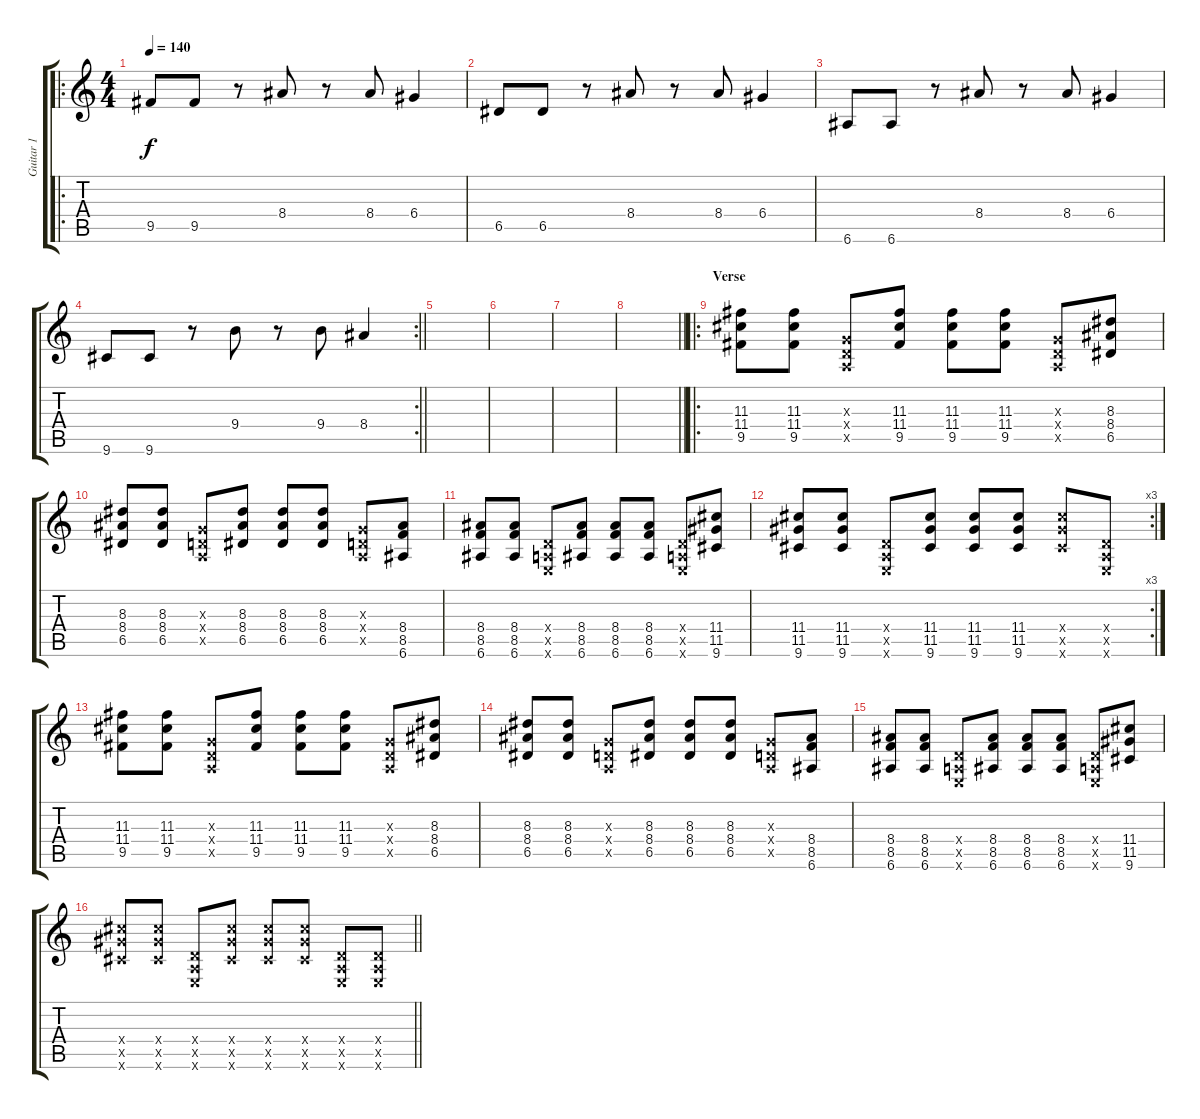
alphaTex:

\track ("Guitar 1" "Guitar 1") {instrument acousticguitarnylon}
\staff {score tabs}
\tuning (E4 B3 G3 D3 A2 E2) {hide}
\ro
\ts (4 4)
\tempo 140
\clef g2
\ks c
9.5.8{dy f instrument acousticguitarnylon} 9.5.8 r.8 8.4.8 r.8 8.4.8 6.4.4 |
6.5.8 6.5.8 r.8 8.4.8 r.8 8.4.8 6.4.4 |
6.6.8 6.6.8 r.8 8.4.8 r.8 8.4.8 6.4.4 |
\rc 2
\barLineRight lightlight
9.6.8 9.6.8 r.8 9.4.8 r.8 9.4.8 8.4.4 |
|
|
|
\barLineRight lightlight
|
\ro
\section ("" "Verse")
(11.3 11.4 9.5).8 (11.3 11.4 9.5).8 (0.3{x} 0.4{x} 0.5{x}).8 (11.3 11.4 9.5).8 (11.3 11.4 9.5).8 (11.3 11.4 9.5).8 (0.3{x} 0.4{x} 0.5{x}).8 (8.3 8.4 6.5).8 |
(8.3 8.4 6.5).8 (8.3 8.4 6.5).8 (0.3{x} 0.4{x} 0.5{x}).8 (8.3 8.4 6.5).8 (8.3 8.4 6.5).8 (8.3 8.4 6.5).8 (0.3{x} 0.4{x} 0.5{x}).8 (8.4 8.5 6.6).8 |
(8.4 8.5 6.6).8 (8.4 8.5 6.6).8 (0.4{x} 0.5{x} 0.6{x}).8 (8.4 8.5 6.6).8 (8.4 8.5 6.6).8 (8.4 8.5 6.6).8 (0.4{x} 0.5{x} 0.6{x}).8 (11.4 11.5 9.6).8 |
\rc 3
(11.4 11.5 9.6).8 (11.4 11.5 9.6).8 (0.4{x} 0.5{x} 0.6{x}).8 (11.4 11.5 9.6).8 (11.4 11.5 9.6).8 (11.4 11.5 9.6).8 (11.4{x} 11.5{x} 9.6{x}).8 (0.4{x} 0.5{x} 0.6{x}).8 |
(11.3 11.4 9.5).8 (11.3 11.4 9.5).8 (0.3{x} 0.4{x} 0.5{x}).8 (11.3 11.4 9.5).8 (11.3 11.4 9.5).8 (11.3 11.4 9.5).8 (0.3{x} 0.4{x} 0.5{x}).8 (8.3 8.4 6.5).8 |
(8.3 8.4 6.5).8 (8.3 8.4 6.5).8 (0.3{x} 0.4{x} 0.5{x}).8 (8.3 8.4 6.5).8 (8.3 8.4 6.5).8 (8.3 8.4 6.5).8 (0.3{x} 0.4{x} 0.5{x}).8 (8.4 8.5 6.6).8 |
(8.4 8.5 6.6).8 (8.4 8.5 6.6).8 (0.4{x} 0.5{x} 0.6{x}).8 (8.4 8.5 6.6).8 (8.4 8.5 6.6).8 (8.4 8.5 6.6).8 (0.4{x} 0.5{x} 0.6{x}).8 (11.4 11.5 9.6).8 |
\barLineRight lightlight
(11.4{x} 11.5{x} 9.6{x}).8 (11.4{x} 11.5{x} 9.6{x}).8 (0.4{x} 0.5{x} 0.6{x}).8 (11.4{x} 11.5{x} 9.6{x}).8 (11.4{x} 11.5{x} 9.6{x}).8 (11.4{x} 11.5{x} 9.6{x}).8 (0.4{x} 0.5{x} 0.6{x}).8 (0.4{x} 0.5{x} 0.6{x}).8
